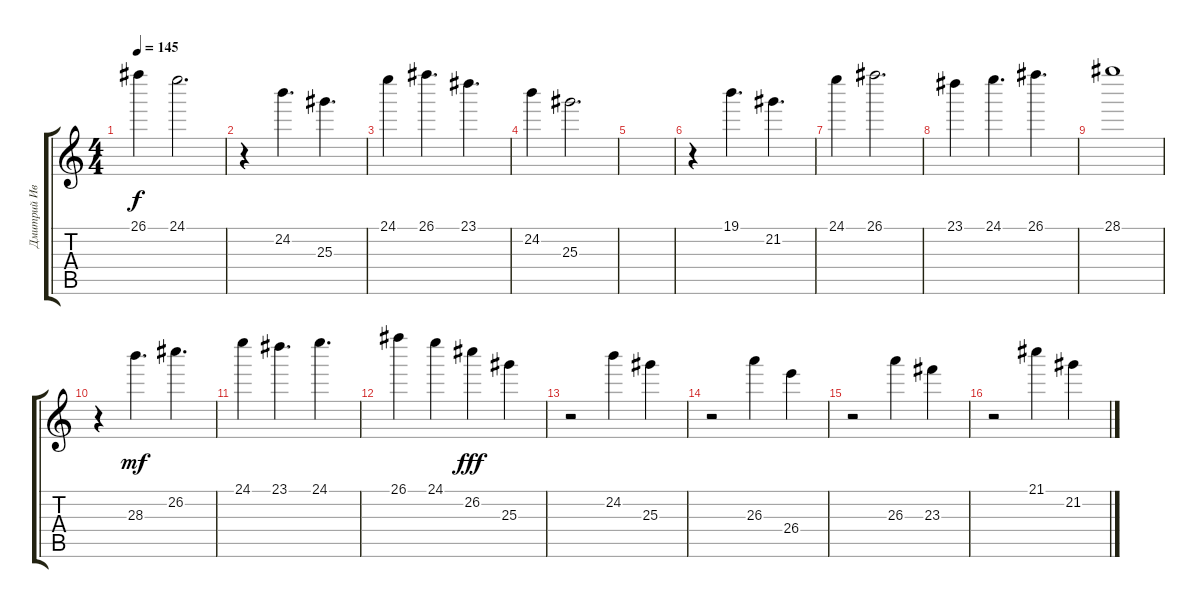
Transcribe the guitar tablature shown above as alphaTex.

\track ("Дмитрий Иванов" "Дмитрий Ив") {instrument glockenspiel}
\staff {score tabs}
\tuning (E5 B4 G4 D4 A3 E3) {hide}
\ts (4 4)
\tempo 145
\clef g2
\ks c
26.1.4{dy f} 24.1.2{d} |
r.4 24.2.4{d} 25.3.4{d} |
24.1.4 26.1.4{d} 23.1.4{d} |
24.2.4 25.3.2{d} |
|
r.4 19.1.4{d} 21.2.4{d} |
24.1.4 26.1.2{d} |
23.1.4 24.1.4{d} 26.1.4{d} |
28.1.1 |
r.4 28.3.4{d dy mf} 26.2.4{d} |
24.1.4 23.1.4{d} 24.1.4{d} |
26.1.4 24.1.4 26.2.4{dy fff} 25.3.4 |
r.2 24.2.4 25.3.4 |
r.2 26.3.4 26.4.4 |
r.2 26.3.4 23.3.4 |
r.2 21.1.4 21.2.4
